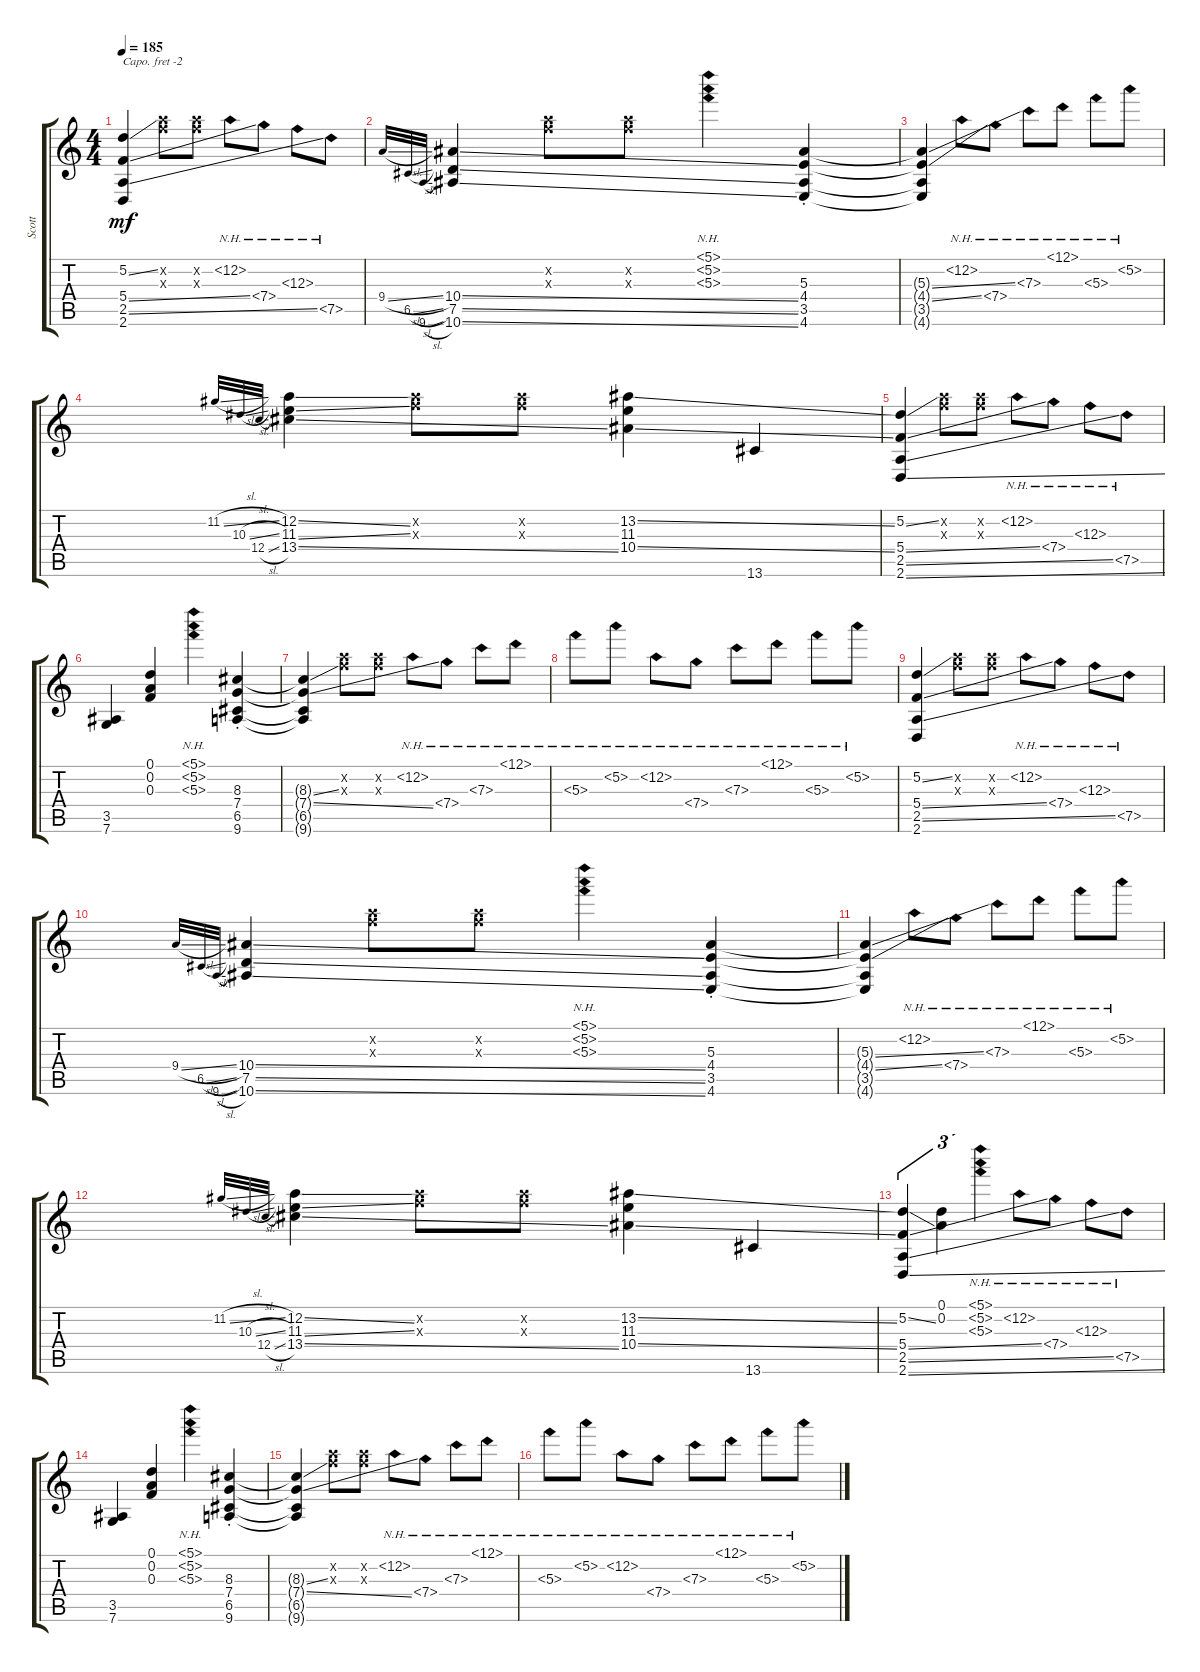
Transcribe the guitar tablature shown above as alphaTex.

\track ("Scott" "Scott") {instrument overdrivenguitar}
\staff {score tabs}
\capo -2
\tuning (E4 B3 G3 D3 A2 D2) {hide}
\ts (4 4)
\tempo 185
\clef g2
\ks c
(5.2{ss} 5.4{ss} 2.5{ss} 2.6).4{dy mf} (12.2{x} 12.3{x}).8 (12.2{x} 12.3{x}).8 12.2{nh}.8 7.4{nh}.8 12.3{nh}.8 7.5{nh}.8 |
9.4{sl}.32{gr onbeat} 6.5{sl}.32{gr onbeat} 9.6{sl}.32{gr onbeat} (10.4{ss} 7.5{ss} 10.6{ss}).4 (12.2{x} 12.3{x}).8 (12.2{x} 12.3{x}).8 (5.1{nh} 5.2{nh} 5.3{nh}).4 (5.3{st} 4.4{st} 3.5{st} 4.6{st}).4 |
(5.3{ss t} 4.4{ss t} 3.5{t} 4.6{t}).4 12.2{nh}.8 7.4{nh}.8 7.3{nh}.8 12.1{nh}.8 5.3{nh}.8 5.2{nh}.8 |
11.2{sl}.32{gr onbeat} 10.3{sl}.32{gr onbeat} 12.4{sl}.32{gr onbeat} (12.2{ss} 11.3{ss} 13.4{ss}).4 (12.2{x} 12.3{x}).8 (12.2{x} 12.3{x}).8 (13.2{ss} 11.3 10.4{ss}).4 13.6.4 |
(5.2{ss} 5.4{ss} 2.5{ss} 2.6{ss}).4 (12.2{x} 12.3{x}).8 (12.2{x} 12.3{x}).8 12.2{nh}.8 7.4{nh}.8 12.3{nh}.8 7.5{nh}.8 |
(3.5 7.6).4 (0.1 0.2 0.3).4 (5.1{nh} 5.2{nh} 5.3{nh}).4 (8.3{st} 7.4{st} 6.5{st} 9.6).4 |
(8.3{ss t} 7.4{ss t} 6.5{t} 9.6{t}).4 (12.2{x} 12.3{x}).8 (12.2{x} 12.3{x}).8 12.2{nh}.8 7.4{nh}.8 7.3{nh}.8 12.1{nh}.8 |
5.3{nh}.8 5.2{nh}.8 12.2{nh}.8 7.4{nh}.8 7.3{nh}.8 12.1{nh}.8 5.3{nh}.8 5.2{nh}.8 |
(5.2{ss} 5.4{ss} 2.5{ss} 2.6).4 (12.2{x} 12.3{x}).8 (12.2{x} 12.3{x}).8 12.2{nh}.8 7.4{nh}.8 12.3{nh}.8 7.5{nh}.8 |
9.4{sl}.32{gr onbeat} 6.5{sl}.32{gr onbeat} 9.6{sl}.32{gr onbeat} (10.4{ss} 7.5{ss} 10.6{ss}).4 (12.2{x} 12.3{x}).8 (12.2{x} 12.3{x}).8 (5.1{nh} 5.2{nh} 5.3{nh}).4 (5.3{st} 4.4{st} 3.5{st} 4.6{st}).4 |
(5.3{ss t} 4.4{ss t} 3.5{t} 4.6{t}).4 12.2{nh}.8 7.4{nh}.8 7.3{nh}.8 12.1{nh}.8 5.3{nh}.8 5.2{nh}.8 |
11.2{sl}.32{gr onbeat} 10.3{sl}.32{gr onbeat} 12.4{sl}.32{gr onbeat} (12.2{ss} 11.3{ss} 13.4{ss}).4 (12.2{x} 12.3{x}).8 (12.2{x} 12.3{x}).8 (13.2{ss} 11.3 10.4{ss}).4 13.6.4 |
(5.2{ss} 5.4{ss} 2.5{ss} 2.6{ss}).4{tu (3 2)} (0.1 0.2).4{tu (3 2)} (5.1{nh} 5.2{nh} 5.3{nh}).4{tu (3 2)} 12.2{nh}.8 7.4{nh}.8 12.3{nh}.8 7.5{nh}.8 |
(3.5 7.6).4 (0.1 0.2 0.3).4 (5.1{nh} 5.2{nh} 5.3{nh}).4 (8.3{st} 7.4{st} 6.5{st} 9.6).4 |
(8.3{ss t} 7.4{ss t} 6.5{t} 9.6{t}).4 (12.2{x} 12.3{x}).8 (12.2{x} 12.3{x}).8 12.2{nh}.8 7.4{nh}.8 7.3{nh}.8 12.1{nh}.8 |
5.3{nh}.8 5.2{nh}.8 12.2{nh}.8 7.4{nh}.8 7.3{nh}.8 12.1{nh}.8 5.3{nh}.8 5.2{nh}.8
